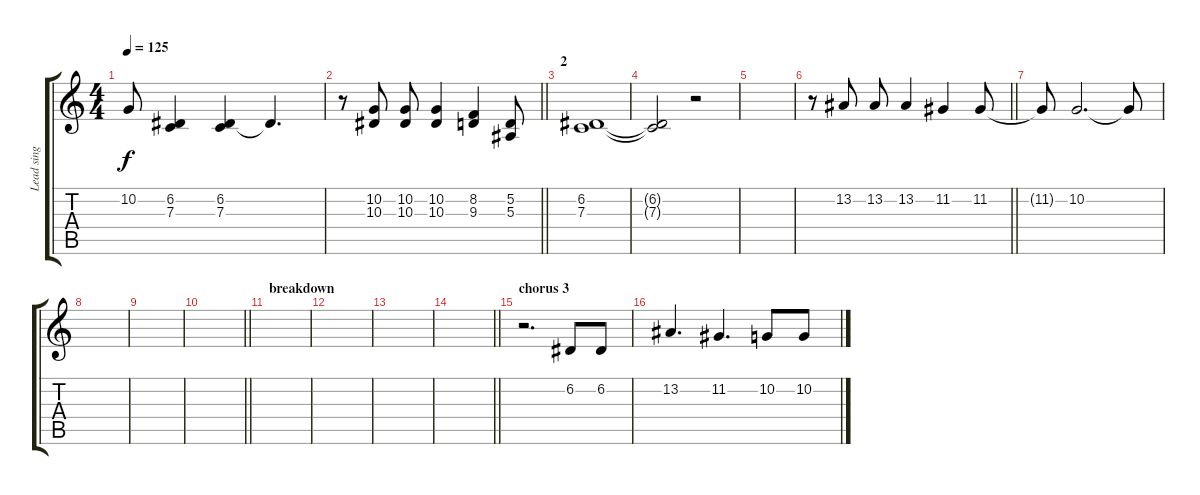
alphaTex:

\track ("Lead sing" "Lead sing") {instrument pad1newage}
\staff {score tabs}
\tuning (D4 A3 F3 C3 G2 C2) {hide}
\ts (4 4)
\tempo 125
\clef g2
\ks c
10.2{t}.8{dy f} (6.2 7.3).4 (6.2 7.3).4 6.2{t}.4{d} |
\barLineRight lightlight
r.8 (10.2 10.3).8 (10.2 10.3).8 (10.2 10.3).4 (8.2 9.3).4 (5.2 5.3).8 |
\section ("" "2")
(6.2 7.3).1 |
(6.2{t} 7.3{t}).2 r.2 |
|
\barLineRight lightlight
r.8 13.2.8 13.2.8 13.2.4 11.2.4 11.2.8 |
11.2{t}.8 10.2.2{d} 10.2{t}.8 |
|
|
\barLineRight lightlight
|
\section ("" "breakdown")
|
|
|
\barLineRight lightlight
|
\section ("" "chorus 3")
r.2{d} 6.2.8 6.2.8 |
13.2.4{d} 11.2.4{d} 10.2.8 10.2.8
